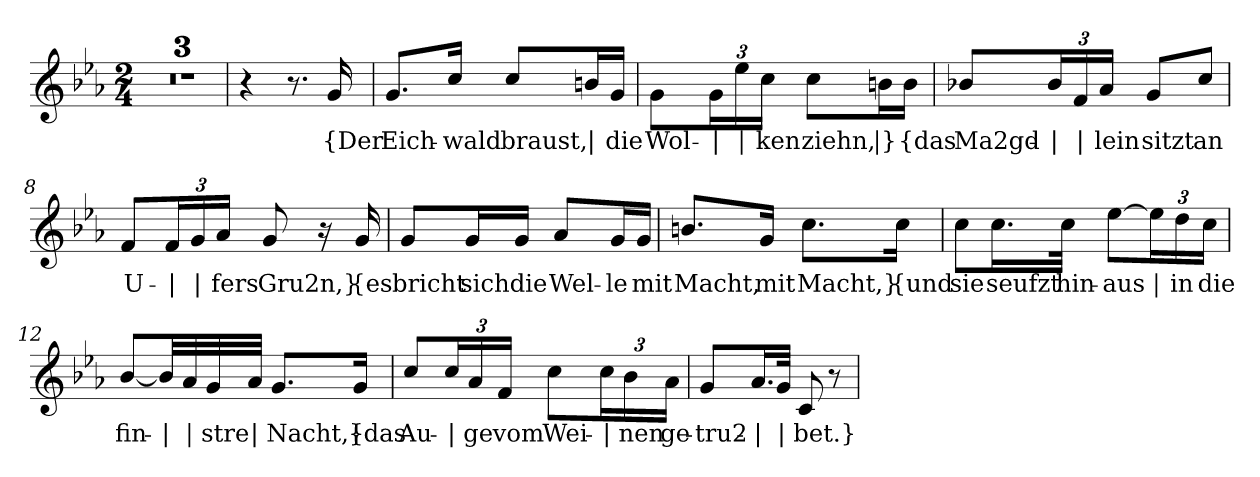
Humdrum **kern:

**kern	**text
*part1	*part1
*staff1	*staff1
*clefG2	*
*k[b-e-a-]	*
*M2/4	*
=1	=1
2r	.
=2	=2
2r	.
=3	=3
2r	.
=4	=4
4r	.
8.r	.
!	!LO:LY:b
16g/	{Der
=5	=5
!	!LO:LY:b
8.g/L	Eich-
!	!LO:LY:b
16cc/Jk	-wald
!	!LO:LY:b
8cc/L	braust,
!	!LO:LY:b
16bn/L	|
!	!LO:LY:b
16g/JJ	die
=6	=6
!	!LO:LY:b
8g\L	Wol-
*Xbrackettup	*
!	!LO:LY:b
24g\L	|
!	!LO:LY:b
24ee-\	|
!	!LO:LY:b
24cc\JJ	-ken
!	!LO:LY:b
8cc\L	ziehn,
!	!LO:LY:b
16bn\L	|}
!	!LO:LY:b
16b\JJ	{das
=7	=7
!	!LO:LY:b
8b-X/L	Ma2gd-
!	!LO:LY:b
24b-/L	|
!	!LO:LY:b
24f/	|
!	!LO:LY:b
24a-/JJ	-lein
!	!LO:LY:b
8g/L	sitzt
!	!LO:LY:b
8cc/J	an
!!LO:LB:g=z
=8	=8
!	!LO:LY:b
8f/L	U-
!	!LO:LY:b
24f/L	|
!	!LO:LY:b
24g/	|
!	!LO:LY:b
24a-/JJ	-fers
!	!LO:LY:b
8g/	Gru2n,}
16r	.
!	!LO:LY:b
16g/	{es
=9	=9
!	!LO:LY:b
8g/L	bricht
!	!LO:LY:b
16g/L	sich
!	!LO:LY:b
16g/JJ	die
!	!LO:LY:b
8a-/L	Wel-
!	!LO:LY:b
16g/L	-le
!	!LO:LY:b
16g/JJ	mit
=10	=10
!	!LO:LY:b
8.bn/L	Macht,
!	!LO:LY:b
16g/Jk	mit
!	!LO:LY:b
8.cc\L	Macht,}
!	!LO:LY:b
16cc\Jk	{und
=11	=11
!	!LO:LY:b
8cc\L	sie
!	!LO:LY:b
16.cc\L	seufzt
!	!LO:LY:b
32cc\JJk	hin-
!	!LO:LY:b
[8ee-\L	-aus
!	!LO:LY:b
24ee-\L]	|
!	!LO:LY:b
24dd\	in
!	!LO:LY:b
24cc\JJ	die
!!LO:LB:g=z
=12	=12
!	!LO:LY:b
[8b-/L	fin-
!	!LO:LY:b
32b-/LL]	|
!	!LO:LY:b
32a-/	|
!	!LO:LY:b
32g/	-stre
!	!LO:LY:b
32a-/JJJ	|
!	!LO:LY:b
8.g/L	Nacht,}
!	!LO:LY:b
16g/Jk	{das
=13	=13
!	!LO:LY:b
8cc/L	Au-
!	!LO:LY:b
24cc/L	|
!	!LO:LY:b
24a-/	-ge
!	!LO:LY:b
24f/JJ	vom
!	!LO:LY:b
8cc\L	Wei-
!	!LO:LY:b
24cc\L	|
!	!LO:LY:b
24b-\	-nen
!	!LO:LY:b
24a-\JJ	ge-
=14	=14
!	!LO:LY:b
8g/L	-tru2-
!	!LO:LY:b
16.a-/L	|
!	!LO:LY:b
32g/JJk	|
!	!LO:LY:b
8c/	-bet.}
8r	.
=	=
*-	*-
